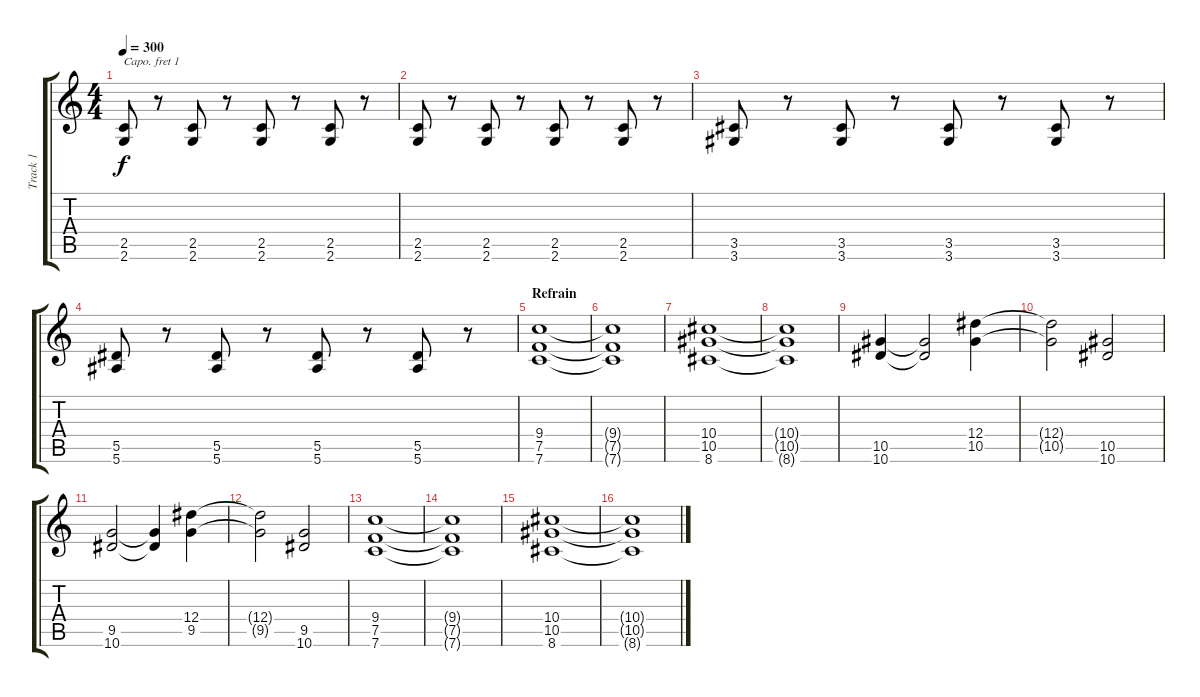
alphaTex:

\track ("Track 1" "Track 1") {instrument overdrivenguitar}
\staff {score tabs}
\capo 1
\tuning (E4 B3 G3 D3 A2 E2) {hide}
\ts (4 4)
\tempo 300
\clef g2
\ks c
(2.5 2.6).8{dy f} r.8 (2.5 2.6).8 r.8 (2.5 2.6).8 r.8 (2.5 2.6).8 r.8 |
(2.5 2.6).8 r.8 (2.5 2.6).8 r.8 (2.5 2.6).8 r.8 (2.5 2.6).8 r.8 |
(3.5 3.6).8 r.8 (3.5 3.6).8 r.8 (3.5 3.6).8 r.8 (3.5 3.6).8 r.8 |
(5.5 5.6).8 r.8 (5.5 5.6).8 r.8 (5.5 5.6).8 r.8 (5.5 5.6).8 r.8 |
\section ("" "Refrain")
(9.4 7.5 7.6).1 |
(9.4{t} 7.5{t} 7.6{t}).1 |
(10.4 10.5 8.6).1 |
(10.4{t} 10.5{t} 8.6{t}).1 |
(10.5 10.6).4 (10.5{t} 10.6{t}).2 (12.4 10.5).4 |
(12.4{t} 10.5{t}).2 (10.5 10.6).2 |
(9.5 10.6).2 (9.5{t} 10.6{t}).4 (12.4 9.5).4 |
(12.4{t} 9.5{t}).2 (9.5 10.6).2 |
(9.4 7.5 7.6).1 |
(9.4{t} 7.5{t} 7.6{t}).1 |
(10.4 10.5 8.6).1 |
(10.4{t} 10.5{t} 8.6{t}).1
